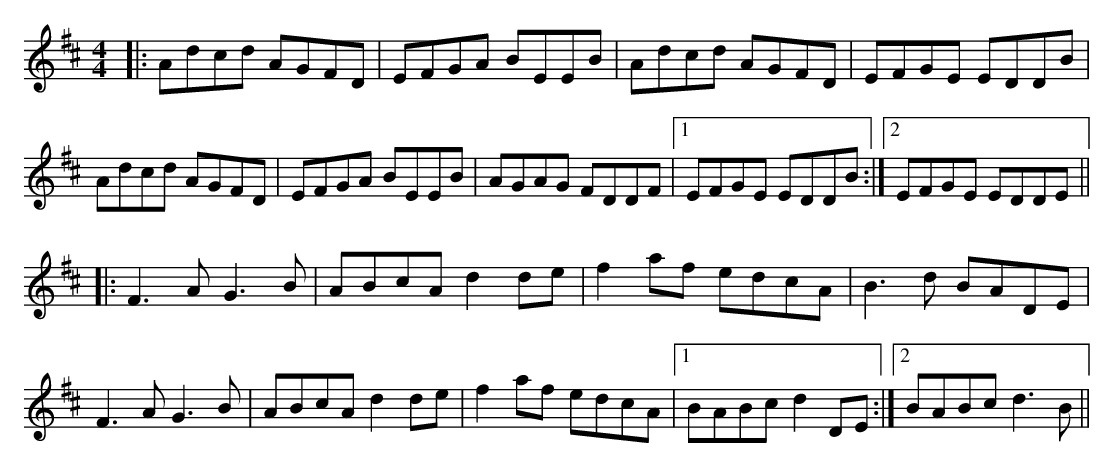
X:1
M:4/4
K:D
|:Adcd AGFD|EFGA BEEB|Adcd AGFD|EFGE EDDB|
Adcd AGFD|EFGA BEEB|AGAG FDDF|1 EFGE EDDB:|2 EFGE EDDE||
|:F3 A G3 B|ABcA d2 de|f2 af edcA|B3 d BADE|
F3 A G3 B|ABcA d2 de|f2 af edcA|1 BABc d2 DE:|2 BABc d3B||
